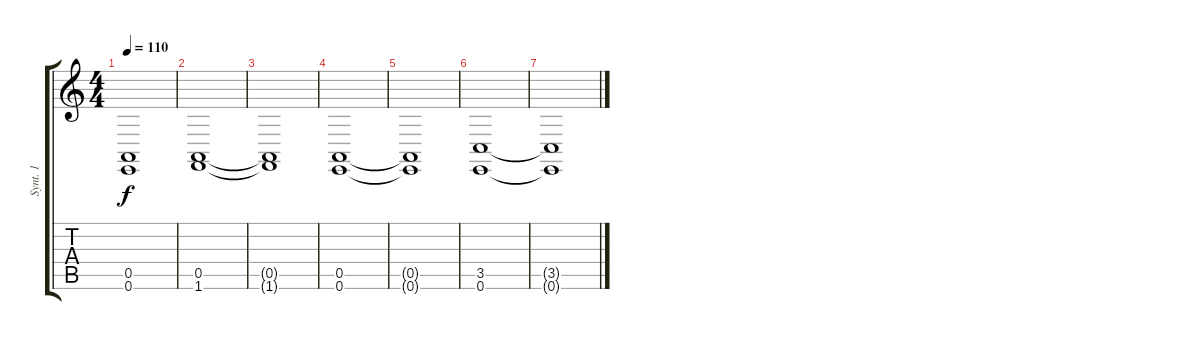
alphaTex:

\track ("Synt. 1" "Synt. 1") {instrument pad2warm}
\staff {score tabs}
\tuning (E4 B3 G3 D3 A2 E2) {hide}
\ts (4 4)
\tempo 110
\clef g2
\ks c
(0.5{t} 0.6{t}).1{dy f} |
(0.5 1.6).1 |
(0.5{t} 1.6{t}).1 |
(0.5 0.6).1 |
(0.5{t} 0.6{t}).1 |
(3.5 0.6).1 |
(3.5{t} 0.6{t}).1
